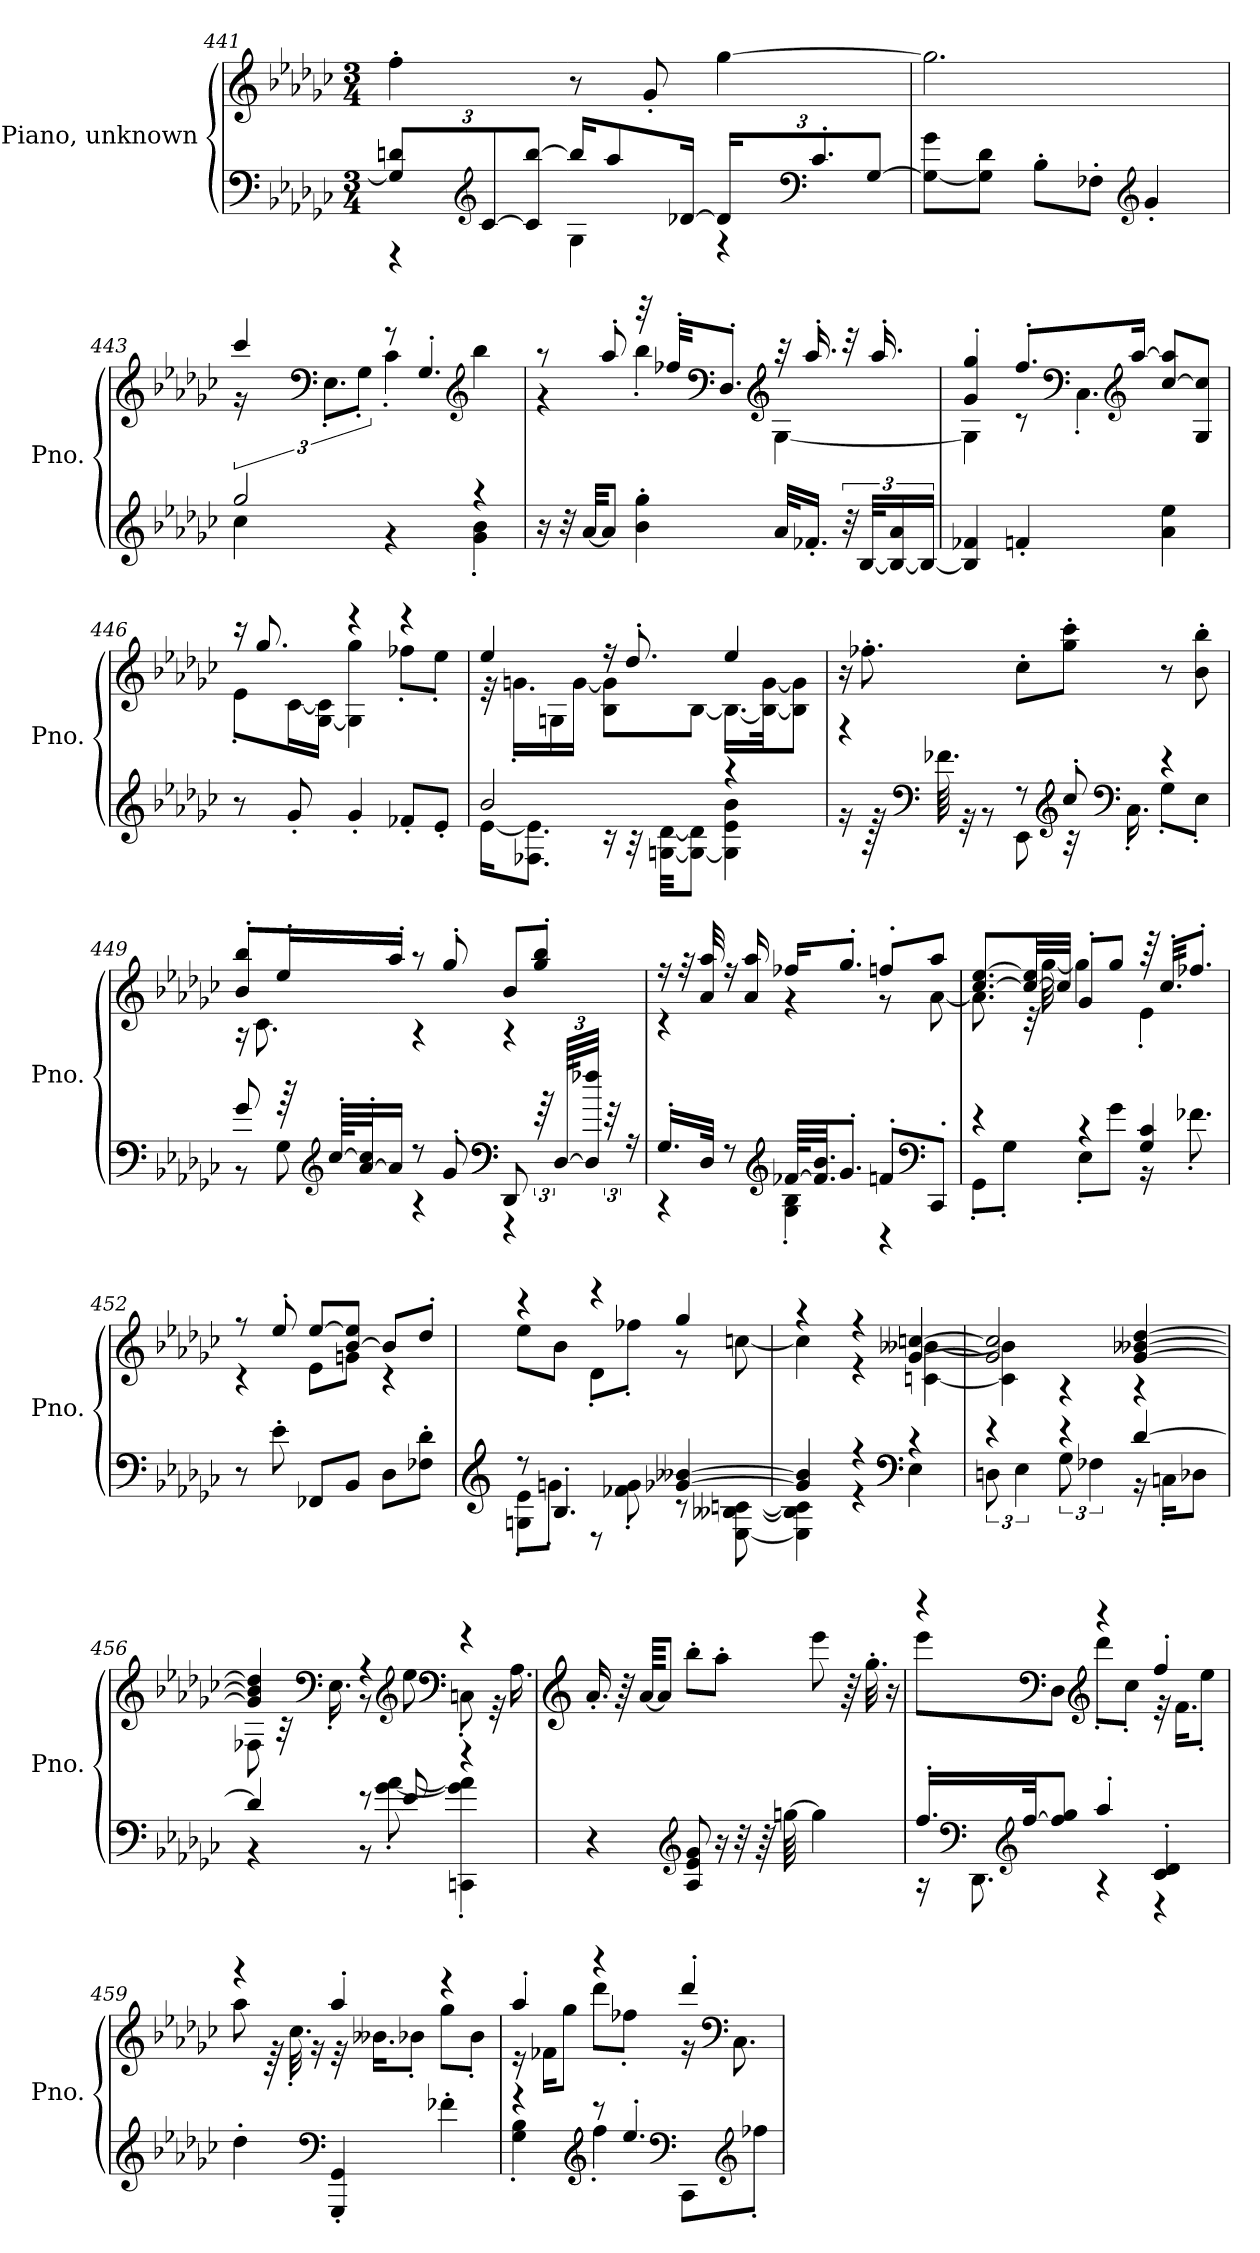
**kern	**kern
*part1	*part1
*staff2	*staff1
*I"Piano, unknown	*
*I'Pno.	*
*clefF4	*clefG2
*k[b-e-a-d-g-c-]	*k[b-e-a-d-g-c-]
*M3/4	*M3/4
*Xbrackettup	*
=441	=441
*^	*
12G-/] 12dn/L	4r	4ff'\
*clefG2	*	*
[12c-/	.	.
12c-/] [12bb-/J	.	.
16bb-/KL]	4G-\	8r
8aa-/	.	.
.	.	8g-'/
[16d-X/Jk	.	.
24d-/KL]	4r	[4gg-\
*clefF4	*	*
12.c-'/	.	.
[12G-/J	.	.
*v	*v	*
=442	=442
8G-\_ 8g-\L	2.gg-\]
8G-\] 8d-\J	.
8B-'\L	.
8F-X'\J	.
*clefG2	*
4g-'/	.
!!LO:PB:g=z
=443	=443
*^	*^
2gg-/	4cc-\	4ccc-/	24r
*	*	*clefF4	*
.	.	.	12.E-'\L
.	.	.	12G-'\J
.	4r	8r	4c-'\
.	.	4.G-'/	.
*	*	*clefG2	*
4r	4g-\' 4b-\'	.	4bb-\
*v	*v	*	*
=444	=444	=444
16r	8r	4r
32r	.	.
[32a-/KKL	.	.
8a-/J]	8aa-'/	.
4b-\' 4gg-\'	32r	4bb-'\
.	32ff-X'/KKL	.
*	*clefF4	*
.	8.D-'/J	.
*	*clefG2	*
32a-/KLL	32r	[4G-\
16.f-X'/JJ	16.aa-'/	.
*brackettup	*	*
48r	32r	.
[48B-/KLL	.	.
.	16.aa-'/	.
24B-/_ 24a-/	.	.
24B-/JJ_	.	.
!!LO:LB:g=z	!!
=445	=445	=445
4B-/] 4f-X/	4g-/' 4gg-/'	4G-\]
4fn'/	8.ff'/L	8r
*	*clefF4	*
.	.	4.C-'\
*	*clefG2	*
.	[16aa-/Jk	.
4a-\ 4ee-\	[8cc-/ 8aa-/]L	.
.	8G-/ 8cc-/]J	.
=446	=446	=446
8r	16r	8e-'\L
.	8.gg-/	.
8g-'/	.	[16c-\L
.	.	[16G-\ 16c-\]JJ
4g-'/	4r	4G-\] 4gg-\
8f-X'/L	4r	8ff-X'\L
8e-'/J	.	8ee-'\J
=447	=447	=447
*^	*	*
2b-/	[16e-\KL	4ee-/	32r
.	.	.	16.gn'\LL
.	8.F-X\ 8.e-\]J	.	.
.	.	.	16Gn\
.	.	.	[16g\JJ
.	16r	16r	8B-\ 8g\]L
.	32r	8.dd-'/	.
.	[32Gn\ [32d-\KKL	.	.
.	8G\_ 8d-\]J	.	[8B-\J
4r	4G\] 4e-\ 4b-\	4ee-/	16.B-\LL_
.	.	.	32B-\_ [32g\JK
.	.	.	8B-\] 8g\]J
*	*	*v	*v
!!LO:LB:g=z
=448	=448	=448
4r	16r	16r
.	128r	8.ff-X'\
*clefF4	*	*
.	64.f-X\	.
.	32r	.
.	8r	.
8r	8EE-\	8cc-'\L
*clefG2	*	*
8cc-'/	32r	8gg-\' 8ccc-\'J
*clefF4	*	*
.	16.C-'\	.
4r	8G-'\L	8r
.	8E-'\J	8b-\' 8bb-\'
=449	=449	=449
*	*	*^
8g-/	8r	8b-/' 8bb-/'L	16r
.	.	.	8.c-\
64r	8G-\	16ee-'/L	.
*clefG2	*	*	*
[64cc-'/KLLL	.	.	.
[32a-/' 32cc-/]'J	.	.	.
16a-/JJ]	.	16aa-'/JJ	.
8r	4r	8r	4r
8g-'/	.	8gg-'/	.
*clefF4	*	*	*
8DD-/	4r	8b-/L	4r
96r	.	8gg-/' 8bb-/'J	.
[96D-/KLLL	.	.	.
48D-/] 48ff-X/JJJ	.	.	.
48r	.	.	.
16r	.	.	.
!!LO:LB:g=z	!!
=450	=450	=450	=450
16.G-'/LL	4r	16r	4r
.	.	32r	.
32D-/JJk	.	32a-/ 32aa-/	.
8r	.	16r	.
.	.	16a-/ 16aa-/	.
*clefG2	*	*	*
[64f-X/KLLL	4G-\' 4B-\'	16ff-X/KL	4r
32.f-/] 32.b-/JJ	.	.	.
8.g-'/J	.	8.gg-'/J	.
8fn'/L	4r	8ffn'/L	8r
*clefF4	*	*	*
8CC-'/J	.	8aa-/J	[8a-\
=451	=451	=451	=451
4r	8GG-'\L	[8.cc-/ [8.ee-/L	8.a-\]
.	8G-'\J	.	.
.	.	32cc-/_ 32ee-/]LL	32r
.	.	32cc-/JJJ]	[32gg-\
4r	8E-'\L	8g-'/L	4gg-\]
.	8g-\J	8gg-/J	.
4G-/ 4c-/	16r	64r	4e-'\
.	.	32.cc-'/KKL	.
.	8.f-X'\	8.ff-X'/J	.
*v	*v	*	*
=452	=452	=452
8r	8r	4r
8e-'\	8ee-'/	.
8FF-X/L	[8ee-/L	8e-\L
8BB-/J	[8b-/ 8ee-/]J	8gn\J
8D-\L	8b-/L]	4r
8F-X\' 8d-\'J	8dd-'/J	.
!!LO:LB:g=z	!!
=453	=453	=453
*clefG2	*	*
*^	*	*
8r	8Gn\' 8e-\'L	4r	8ee-\L
4.B-'/	8gn'\J	.	8b-\J
.	8r	4r	8d-'\L
.	8f-X\' 8g\'	.	8ff-X'\J
[4g-X/ [4b--X/	8r	4gg-/	8r
.	[8E-\ [8B--X\ [8cn\	.	[8ccn\
=454	=454	=454	=454
4g-/] 4b--/]	4E-\] 4B--\] 4c\]	4r	4cc\]
4r	4r	4r	4r
*clefF4	*	*	*
4r	4E-\	[4g-/ [4ccn/	[4cn\ [4b--X\
=455	=455	=455	=455
4r	12Dn\	2g-/] 2cc/]	4c\] 4b--\]
.	6E-\	.	.
4r	12G-\	.	4r
.	6F-X\	.	.
[4d-/	16r	[4g-/ [4b--X/ [4dd-/	4r
.	16Cn'\KL	.	.
.	8D-X\J	.	.
!!LO:LB:g=z	!!
=456	=456	=456	=456
4d-/]	4r	4g-/] 4b--/] 4dd-/]	8F-X\
.	.	.	32r
*	*	*clefF4	*
.	.	.	16.E-'\
8r	8r	4r	8r
*	*	*clefG2	*
8e-/	[8g-\' [8a-\'	.	8ee-\
*	*	*clefF4	*
4r	4CCn\' 4g-\]' 4a-\]'	4r	8Cn'\
.	.	.	32r
.	.	.	16.A-\
*v	*v	*	*
*	*v	*v
=457	=457
*	*clefG2
4r	16.a-'/
.	64r
.	[64a-/KKKL
.	8a-/J]
*clefG2	*
8A-/ 8e-/ 8g-/	8bb-'\L
16r	8aa-'\J
32r	.
64r	.
[64ggn\	.
4gg\]	8eee-\
.	64r
.	32.gg-'\
.	16r
!!LO:PB:g=z
=458	=458
*^	*^
16.ff'/LL	16r	4r	8eee-\L
*clefF4	*	*	*
.	8.DD-\	.	.
*clefG2	*	*	*
[32ff/JK	.	.	.
*	*	*clefF4	*
8ff/] 8gg-/J	.	.	8D-\J
*	*	*clefG2	*
4aa-'/	4r	4r	8ddd-'\L
.	.	.	8cc-'\J
4c-/' 4d-/'	4r	4ff'/	32r
.	.	.	16.f\KL
.	.	.	8ee-'\J
*v	*v	*	*
=459	=459	=459
4dd-'\	4r	8aa-\
.	.	64r
.	.	32.cc-'\
.	.	16r
*clefF4	*	*
4GGG-/' 4GG-/'	4aa-'/	32r
.	.	16.b--X\KL
.	.	8b-X'\J
4f-X'\	4r	8gg-\L
.	.	8b-'\J
!!LO:LB:g=z	!!
=460	=460	=460
*^	*	*
4r	4G-\' 4B-\'	4aa-'/	16r
.	.	.	16f-X\KL
.	.	.	8gg-\J
*clefG2	*	*	*
8r	4ff'\	4r	8ddd-\L
4.ee-'/	.	.	8ff-X'\J
*clefF4	*	*	*
.	8CC-\L	4ddd-'/	16r
*	*	*clefF4	*
.	.	.	8.C-\
*clefG2	*	*	*
.	8ff-X'\J	.	.
*v	*v	*	*
*	*v	*v
=	=
*-	*-
